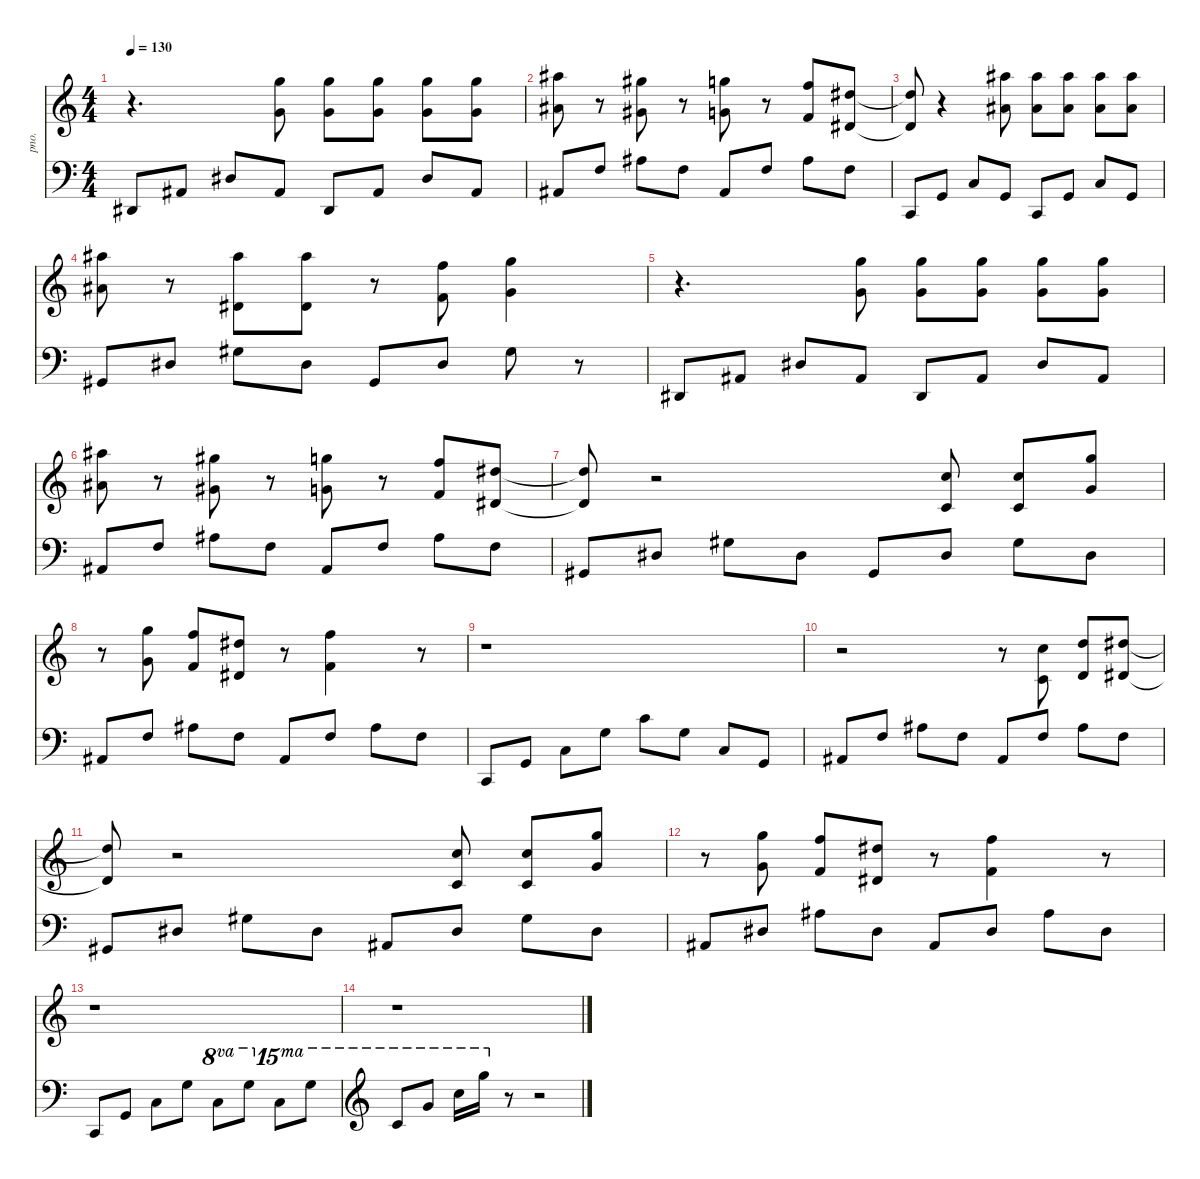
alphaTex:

\defaultSystemsLayout 4
\hideDynamics
\bracketExtendMode nobrackets
\otherSystemsTrackNameOrientation horizontal
\track ("Acoustic Piano" "pno.") {instrument acousticgrandpiano}
\staff {score}
\tuning (E4 B3 G3 D3 A2 E2)
\ts (4 4)
\tempo 130
\clef g2
\ks c
r.4{d dy mf beam Down} (17.4 15.1).8{beam Down} (17.4 15.1).8{beam Down} (17.4 15.1).8{beam Down} (17.4 15.1).8{beam Down} (17.4 15.1).8{beam Down} |
(11.2{acc #} 18.1{acc #}).8{beam Down} r.8{beam Down} (4.1{acc #} 21.2{acc #}).8{beam Down} r.8{beam Down} (3.1 20.2).8{beam Down} r.8{beam Down} (1.1 18.2).8{beam Up} (4.2{acc #} 11.1{acc #}).8{beam Up} |
(4.2{t acc #} 11.1{t acc #}).8{beam Up} r.4{beam Up} (20.4{acc #} 18.1{acc #}).8{beam Down} (20.4{acc #} 18.1{acc #}).8{beam Down} (20.4{acc #} 18.1{acc #}).8{beam Down} (20.4{acc #} 18.1{acc #}).8{beam Down} (20.4{acc #} 18.1{acc #}).8{beam Down} |
(20.4{acc #} 18.1{acc #}).8{beam Down} r.8{beam Down} (13.4{acc #} 18.1{acc #}).8{beam Down} (13.4{acc #} 18.1{acc #}).8{beam Down} r.8{beam Down} (15.4 13.1).8{beam Down} (17.4 15.1).4{beam Down} |
r.4{d beam Down} (17.4 15.1).8{beam Down} (17.4 15.1).8{beam Down} (17.4 15.1).8{beam Down} (17.4 15.1).8{beam Down} (17.4 15.1).8{beam Down} |
(11.2{acc #} 18.1{acc #}).8{beam Down} r.8{beam Down} (4.1{acc #} 21.2{acc #}).8{beam Down} r.8{beam Down} (3.1 20.2).8{beam Down} r.8{beam Down} (1.1 18.2).8{beam Up} (4.2{acc #} 11.1{acc #}).8{beam Up} |
(4.2{t acc #} 11.1{t acc #}).8{beam Up} r.2{beam Up} (1.2 8.1).8{beam Up} (1.2 8.1).8{beam Up} (3.1 20.2).8{beam Up} |
r.8{beam Down} (3.1 20.2).8{beam Down} (10.3 13.1).8{beam Up} (8.3{acc #} 11.1{acc #}).8{beam Up} r.8{beam Up} (1.1 18.2).4{beam Down} r.8{beam Down} |
r.1{beam Down} |
r.2{beam Down} r.8{beam Down} (1.2 8.1).8{beam Up} (3.2 10.1).8{beam Up} (4.2{acc #} 20.3{acc #}).8{beam Up} |
(4.2{t acc #} 20.3{t acc #}).8{beam Up} r.2{beam Up} (1.2 8.1).8{beam Up} (1.2 8.1).8{beam Up} (3.1 20.2).8{beam Up} |
r.8{beam Down} (3.1 20.2).8{beam Down} (1.1 18.2).8{beam Up} (4.2{acc #} 11.1{acc #}).8{beam Up} r.8{beam Up} (1.1 18.2).4{beam Down} r.8{beam Down} |
r.1{beam Down} |
r.1{beam Down}
\staff {score}
\tuning (G2 D2 A1 E1 B0)
\clef f4
\ottava regular
\simile none
\ks c
1.2{acc #}.8{dy mf beam Up} 3.1{acc #}.8{beam Up} 8.1{acc #}.8{beam Up} 8.2{acc #}.8{beam Up} 6.3{acc #}.8{beam Up} 8.2{acc #}.8{beam Up} 8.1{acc #}.8{beam Up} 18.4{acc #}.8{beam Up} |
11.5{acc #}.8{ot 8vb beam Up} 8.3.8{ot 8vb beam Up} 8.2{acc #}.8{ot 8vb beam Down} 8.3.8{ot 8vb beam Down} 6.4{acc #}.8{ot 8vb beam Up} 8.3.8{ot 8vb beam Up} 8.2{acc #}.8{ot 8vb beam Down} 8.3.8{ot 8vb beam Down} |
13.5.8{beam Up} 0.1.8{beam Up} 25.5.8{beam Up} 0.1.8{beam Up} 13.5.8{beam Up} 0.1.8{beam Up} 25.5.8{beam Up} 0.1.8{beam Up} |
9.5{acc #}.8{ot 8vb beam Up} 11.4{acc #}.8{ot 8vb beam Up} 11.3{acc #}.8{ot 8vb beam Down} 11.4{acc #}.8{ot 8vb beam Down} 9.5{acc #}.8{ot 8vb beam Up} 11.4{acc #}.8{ot 8vb beam Up} 11.3{acc #}.8{ot 8vb beam Down} r.8{beam Down} |
1.2{acc #}.8{beam Up} 3.1{acc #}.8{beam Up} 8.1{acc #}.8{beam Up} 8.2{acc #}.8{beam Up} 6.3{acc #}.8{beam Up} 8.2{acc #}.8{beam Up} 8.1{acc #}.8{beam Up} 18.4{acc #}.8{beam Up} |
11.5{acc #}.8{ot 8vb beam Up} 8.3.8{ot 8vb beam Up} 8.2{acc #}.8{ot 8vb beam Down} 8.3.8{ot 8vb beam Down} 6.4{acc #}.8{ot 8vb beam Up} 8.3.8{ot 8vb beam Up} 8.2{acc #}.8{ot 8vb beam Down} 8.3.8{ot 8vb beam Down} |
9.5{acc #}.8{ot 8vb beam Up} 11.4{acc #}.8{ot 8vb beam Up} 11.3{acc #}.8{ot 8vb beam Down} 11.4{acc #}.8{ot 8vb beam Down} 9.5{acc #}.8{ot 8vb beam Up} 11.4{acc #}.8{ot 8vb beam Up} 11.3{acc #}.8{ot 8vb beam Down} 11.4{acc #}.8{ot 8vb beam Down} |
11.5{acc #}.8{ot 8vb beam Up} 8.3.8{ot 8vb beam Up} 8.2{acc #}.8{ot 8vb beam Down} 8.3.8{ot 8vb beam Down} 6.4{acc #}.8{ot 8vb beam Up} 8.3.8{ot 8vb beam Up} 8.2{acc #}.8{ot 8vb beam Down} 8.3.8{ot 8vb beam Down} |
8.4.8{beam Up} 10.3.8{beam Up} 10.2.8{beam Down} 12.1.8{beam Down} 17.1.8{beam Down} 12.1.8{beam Down} 10.2.8{beam Up} 10.3.8{beam Up} |
11.5{acc #}.8{ot 8vb beam Up} 8.3.8{ot 8vb beam Up} 8.2{acc #}.8{ot 8vb beam Down} 8.3.8{ot 8vb beam Down} 6.4{acc #}.8{ot 8vb beam Up} 8.3.8{ot 8vb beam Up} 8.2{acc #}.8{ot 8vb beam Down} 8.3.8{ot 8vb beam Down} |
9.5{acc #}.8{ot 8vb beam Up} 11.4{acc #}.8{ot 8vb beam Up} 11.3{acc #}.8{ot 8vb beam Down} 11.4{acc #}.8{ot 8vb beam Down} 11.5{acc #}.8{ot 8vb beam Up} 11.4{acc #}.8{ot 8vb beam Up} 11.3{acc #}.8{ot 8vb beam Down} 11.4{acc #}.8{ot 8vb beam Down} |
11.5{acc #}.8{ot 8vb beam Up} 11.4{acc #}.8{ot 8vb beam Up} 8.2{acc #}.8{ot 8vb beam Down} 6.3{acc #}.8{ot 8vb beam Down} 1.3{acc #}.8{ot 8vb beam Up} 1.2{acc #}.8{ot 8vb beam Up} 3.1{acc #}.8{ot 8vb beam Down} 1.2{acc #}.8{ot 8vb beam Down} |
3.3.8{beam Up} 5.2.8{beam Up} 5.1.8{beam Down} 12.1.8{beam Down} 17.1.8{ot 8va beam Down} 24.1.8{ot 8va beam Down} 29.1.8{ot 15ma beam Down} 36.1.8{ot 15ma beam Down} |
\clef g2
41.1.8{ot 15ma beam Up} 48.1.8{ot 15ma beam Up} 53.1.16{ot 15ma beam Down} 60.1.16{ot 15ma beam Down} r.8{beam Down} r.2{beam Down}
